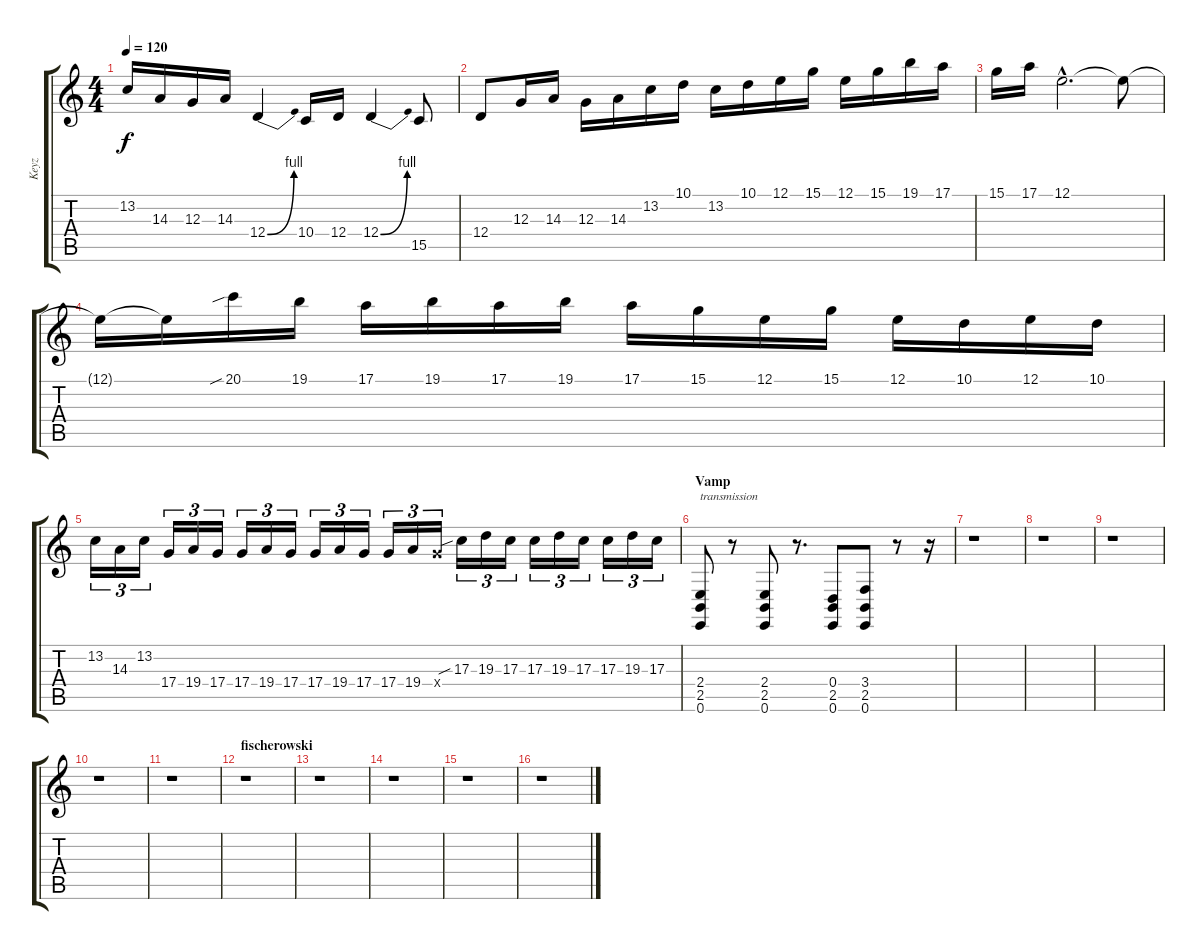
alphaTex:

\track ("Keyz" "Keyz") {instrument electricpiano1}
\staff {score tabs}
\tuning (E4 B3 G3 D3 A2 E2) {hide}
\ts (4 4)
\tempo 120
\clef g2
\ks c
13.2.16{dy f} 14.3.16 12.3.16 14.3.16 12.4{be (bend 0 0 60 4)}.4 10.4.16 12.4.16 12.4{be (bend 0 0 60 4)}.4 15.5.8 |
12.4.8 12.3.16 14.3.16 12.3.16 14.3.16 13.2.16 10.1.16 13.2.16 10.1.16 12.1.16 15.1.16 12.1.16 15.1.16 19.1.16 17.1.16 |
15.1.16 17.1.16 12.1{hac}.2{d} 12.1{t}.8 |
12.1{t}.16 12.1{t}.16 20.1{sib}.16 19.1.16 17.1.16 19.1.16 17.1.16 19.1.16 17.1.16 15.1.16 12.1.16 15.1.16 12.1.16 10.1.16 12.1.16 10.1.16 |
13.2.16{tu (3 2)} 14.3.16{tu (3 2)} 13.2.16{tu (3 2)} 17.4.16{tu (3 2)} 19.4.16{tu (3 2)} 17.4.16{tu (3 2)} 17.4.16{tu (3 2)} 19.4.16{tu (3 2)} 17.4.16{tu (3 2)} 17.4.16{tu (3 2)} 19.4.16{tu (3 2)} 17.4.16{tu (3 2)} 17.4.16{tu (3 2)} 19.4.16{tu (3 2)} 17.4{x}.16{tu (3 2)} 17.3{sib}.16{tu (3 2)} 19.3.16{tu (3 2)} 17.3.16{tu (3 2)} 17.3.16{tu (3 2)} 19.3.16{tu (3 2)} 17.3.16{tu (3 2)} 17.3.16{tu (3 2)} 19.3.16{tu (3 2)} 17.3.16{tu (3 2)} |
\section ("" "Vamp")
(2.4 2.5 0.6).8{txt "transmission" volume 13 instrument overdrivenguitar} r.8 (2.4 2.5 0.6).8 r.8{d} (0.4 2.5 0.6).8 (3.4 2.5 0.6).8 r.8 r.16 |
r.1 |
r.1 |
r.1 |
r.1 |
r.1 |
\section ("" "fischerowski")
r.1 |
r.1 |
r.1 |
r.1 |
r.1
